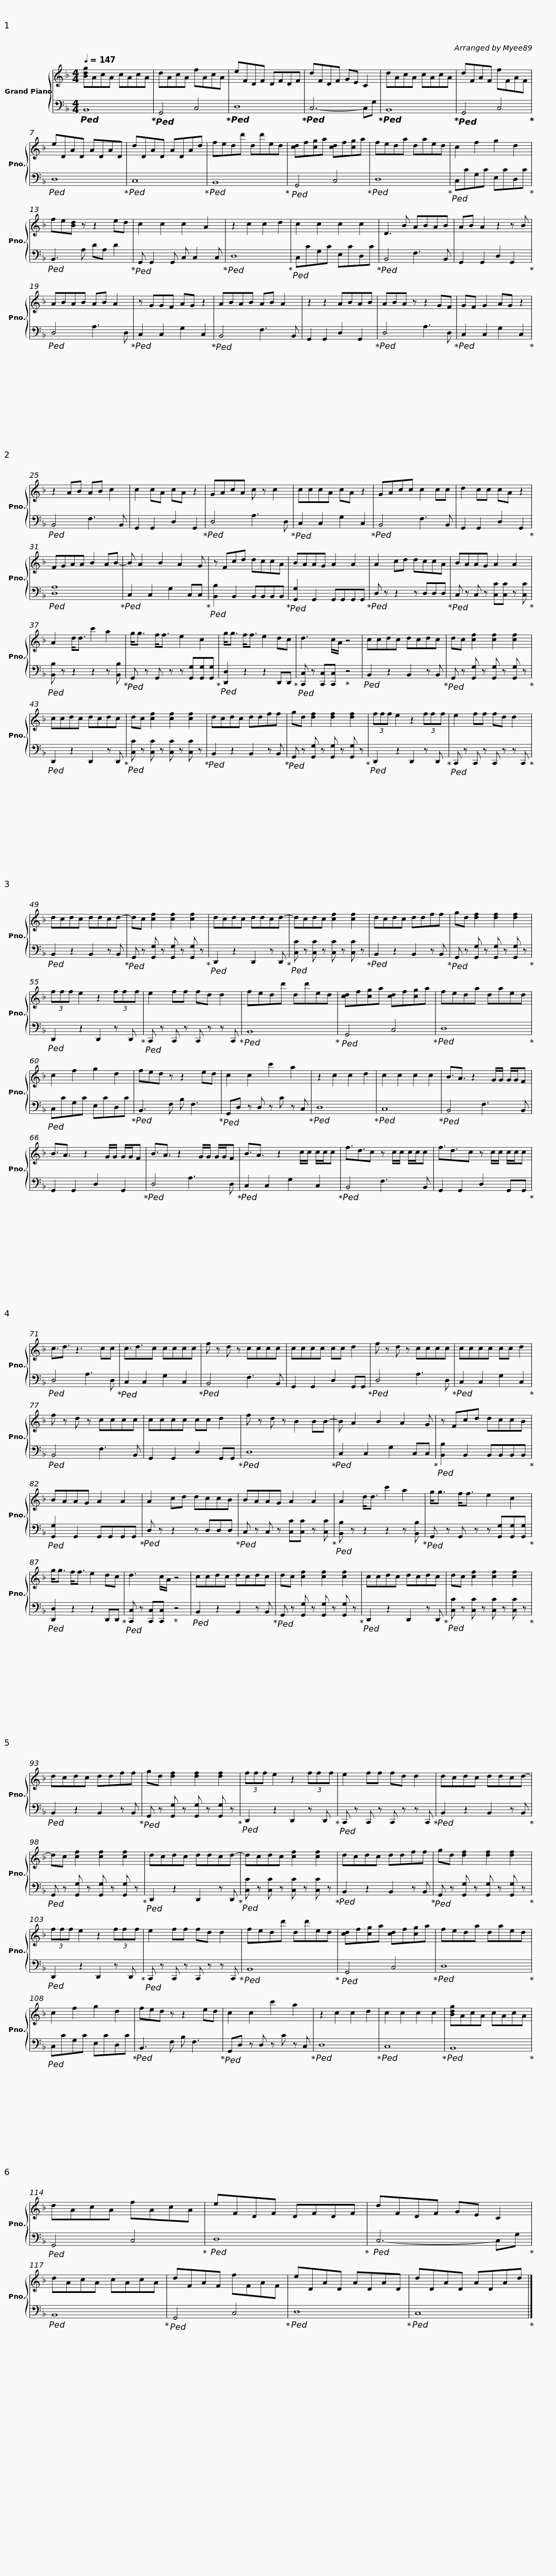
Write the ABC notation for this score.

X:1
%%score { 1 | 2 }
L:1/8
Q:1/4=147
M:4/4
I:linebreak $
K:F
V:1 treble
V:2 bass
V:1
 [Bdg]AcA cAcA | dAcA fAcA | eFDF DFDF | dFDF GE C2 | dAcA cAcA |$ %5
 dFAF fFAF | eDAD ADAD | dDAD ADAd | fedd' dd'ed | [cd]f[cg]a [cd]f[cg]a |$ %10
 feda daed | c2 f2 g2 d2 | fe[Bd] z z2 ed | c2 c2 c2 A2 | z2 c2 c2 d2 |$ %15
 c2 c2 c2 c2 | D3 B ABAB | AB A2 z2 z B | ABAB AB A2 | z GGF AG z2 | %20
 ABAB AB A2 |$ z2 z2 ABAB | ABA z z2 GF | GF G2 AG z2 | z2 AB AB c2 | %25
 c2 cA cA z2 | GAcA c z c2 |$ cccA cA z2 | GAcc c2 cc | d2 cc cA z2 | %30
 FGAA B2 AB- | B A2 B2 A2 G | z Fcd dccA |$ BAAG A2 A2 | A2 cd dccA | %35
 BAAG A2 A2 | A2 d<d c'2 a2 | g<g f<f e2 c2 |$ g<g f<f e2 dc | d3 c/A/ z4 | %40
 ccdc dcdc | dc [cf]2 [cf]2 [cf]2 | ccdc dcdc |$ dc [cf]2 [cf]2 [cf]2 | dcdc ddff | %45
 gd [df]2 [df]2 [df]2 | (3fff e2 z2 (3fff | e2 ff fd d2 |$ dcdc ddcd- | dc [cf]2 [cf]2 [cf]2 | %50
 dcdc ddcd- | dcdc [cf]2 [cf]2 | dcdc ddff |$ gd [df]2 [df]2 [df]2 | (3fff e2 z2 (3fff | %55
 e2 ff fd d2 | fedd' dd'ed | [cd]f[cg]a [cd]f[cg]a |$ feda daed | c2 f2 g2 d2 | %60
 fed z z2 ed | c2 c2 c'2 a2 | z2 c2 c2 d2 | c2 c2 c2 c2 |$ B3/2A3/2 z2 G/G/ G/G/F | %65
 B3/2A3/2 z2 G/G/ G/G/F | B3/2A3/2 z2 G/G/ G/G/F | B3/2A3/2 z2 c/c/ c/c/c |$ f3/2d3/2c z c/c/ c/c/c | f3/2d3/2c z c/c/ c/c/c | %70
 c3/2d3/2 z3 cc | c3/2d3/2c cccc | f z d z cccc |$ cccc cc d2 | f z d z cccc | %75
 cccc cc d2 | f z d z cccc | cccc cc d2 |$ f z d z B2 BB- | B A2 B2 A2 G | %80
 z Fcd dccB | BAAG A2 A2 | A2 cd dccB |$ BAAG A2 A2 | A2 d<d c'2 a2 | %85
 g<g f<f e2 c2 | g<g f<f e2 dc | d3 c/A/ z4 |$ ccdc dcdc | dc [cf]2 [cf]2 [cf]2 | %90
 ccdc dcdc | dc [cf]2 [cf]2 [cf]2 | dcdc ddff |$ gd [df]2 [df]2 [df]2 | (3fff e2 z2 (3fff | %95
 e2 ff fd d2 | dcdc ddcd- | dc [cf]2 [cf]2 [cf]2 |$ dcdc ddcd- | dcdc [cf]2 [cf]2 | %100
 dcdc ddff | gd [df]2 [df]2 [df]2 | (3fff e2 z2 (3fff |$ e2 ff fd d2 | fedd' dd'ed | %105
 [cd]f[cg]a [cd]f[cg]a | feda daed | c2 f2 g2 d2 |$ fed z z2 ed | c2 c2 c'2 a2 | %110
 z2 c2 c2 d2 | c2 c2 c2 c2 | [Bdg]AcA cAcA | dAcA fAcA |$ eFDF DFDF | %115
 dFDF GE C2 | dAcA cAcA | dFAF fFAF | eDAD ADAD |$ dDAD ADAd |] %120
V:2
!ped! B,,8!ped-up! |!ped! G,,4 C,4!ped-up! |!ped! D,8!ped-up! |!ped! C,6- C,G,!ped-up! |!ped! B,,8!ped-up! |$ %5
!ped! G,,4 C,4!ped-up! |!ped! D,8!ped-up! |!ped! C,8!ped-up! |!ped! B,,8!ped-up! |!ped! G,,4 C,4!ped-up! |$ %10
!ped! D,8!ped-up! |!ped! C,CG,C E,CD,C!ped-up! |!ped! B,,3 A, DA, D2!ped-up! |!ped! G,, G,,2 G,, C, C,2 C,!ped-up! |!ped! D,8!ped-up! |$ %15
!ped! C,CG,C E,CD,C!ped-up! |!ped! B,,4 F,3 B,, | G,,2 G,,2 D,2 G,,2!ped-up! |!ped! D,4 A,3 D,!ped-up! |!ped! C,2 C,2 G,2 C,2!ped-up! | %20
!ped! B,,4 F,3 B,, |$ G,,2 G,,2 D,2 G,,2!ped-up! |!ped! D,4 A,3 D,!ped-up! |!ped! C,2 C,2 G,2 C,2!ped-up! |!ped! B,,4 F,3 B,, | %25
 G,,2 G,,2 D,2 G,,2!ped-up! |!ped! D,4 A,3 D,!ped-up! |$!ped! C,2 C,2 G,2 C,2!ped-up! |!ped! B,,4 F,3 B,, | G,,2 G,,2 D,2 G,,2!ped-up! | %30
!ped! [D,A,]8!ped-up! |!ped! C,2 C,2 G,2 C,C,!ped-up! |!ped! [B,,B,]2 B,,2 B,,B,,B,,B,,!ped-up! |$!ped! [G,,G,]2 G,,2 G,,G,,G,,G,,!ped-up! |!ped! D, z z2 z D,D,D,!ped-up! | %35
!ped! C, z C, z [C,C][C,C] z [C,C]!ped-up! |!ped! [B,,B,] z z2 z2 z [B,,B,]!ped-up! |!ped! G,, z G,, z z [G,,G,][G,,G,][G,,G,]!ped-up! |$!ped! [D,,D,]2 z2 z2 D,,D,,!ped-up! |!ped! [C,,C,] z [C,,C,][C,,C,]!ped-up! z4 | %40
!ped! B,,2 z2 B,,2 z B,,!ped-up! |!ped! G,, z [G,,G,] z [G,,G,] z [G,,G,] z!ped-up! |!ped! D,,2 z2 D,,2 z D,,!ped-up! |$!ped! [C,C] z [C,C] z [C,C] z [C,C] z!ped-up! |!ped! B,,2 z2 B,,2 z B,,!ped-up! | %45
!ped! G,, z [G,,G,] z [G,,G,] z [G,,G,] z!ped-up! |!ped! D,,2 z2 D,,2 z D,,!ped-up! |!ped! C,, z C,, z C,, z z C,,!ped-up! |$!ped! B,,2 z2 B,,2 z B,,!ped-up! |!ped! G,, z [G,,G,] z [G,,G,] z [G,,G,] z!ped-up! | %50
!ped! D,,2 z2 D,,2 z D,,!ped-up! |!ped! [C,C] z [C,C] z [C,C] z [C,C] z!ped-up! |!ped! B,,2 z2 B,,2 z B,,!ped-up! |$!ped! G,, z [G,,G,] z [G,,G,] z [G,,G,] z!ped-up! |!ped! D,,2 z2 D,,2 z D,,!ped-up! | %55
!ped! C,, z C,, z C,, z z C,,!ped-up! |!ped! B,,8!ped-up! |!ped! G,,4 C,4!ped-up! |$!ped! D,8!ped-up! |!ped! C,CG,C E,CD,C!ped-up! | %60
!ped! B,,3 F, B, F,3!ped-up! |!ped! G,,D, z D, z C z C,!ped-up! |!ped! D,8!ped-up! |!ped! C,8!ped-up! |$!ped! B,,4 F,3 B,, | %65
 G,,2 G,,2 D,2 G,,2!ped-up! |!ped! D,4 A,3 D,!ped-up! |!ped! C,2 C,2 G,2 C,2!ped-up! |$!ped! B,,4 F,3 B,, | G,,2 G,,2 D,2 G,,G,,!ped-up! | %70
!ped! D,4 A,3 D,!ped-up! |!ped! C,2 C,2 G,2 C,2!ped-up! |!ped! B,,4 F,3 B,, |$ G,,2 G,,2 D,2 G,,G,,!ped-up! |!ped! D,4 A,3 D,!ped-up! | %75
!ped! C,2 C,2 G,2 C,2!ped-up! |!ped! B,,4 F,3 B,, | G,,2 G,,2 D,2 G,,G,,!ped-up! |$!ped! D,8!ped-up! |!ped! C,2 C,2 G,2 C,C,!ped-up! | %80
!ped! [B,,B,]2 B,,2 B,,B,,B,,B,,!ped-up! |!ped! [G,,G,]2 G,,2 G,,G,,G,,G,,!ped-up! |!ped! D, z z2 z D,D,D,!ped-up! |$!ped! C, z C, z [C,C][C,C] z [C,C]!ped-up! |!ped! [B,,B,] z z2 z2 z [B,,B,]!ped-up! | %85
!ped! G,, z G,, z z [G,,G,][G,,G,][G,,G,]!ped-up! |!ped! [D,,D,]2 z2 z2 D,,D,,!ped-up! |!ped! [C,,C,] z [C,,C,][C,,C,]!ped-up! z4 |$!ped! B,,2 z2 B,,2 z B,,!ped-up! |!ped! G,, z [G,,G,] z [G,,G,] z [G,,G,] z!ped-up! | %90
!ped! D,,2 z2 D,,2 z D,,!ped-up! |!ped! [C,C] z [C,C] z [C,C] z [C,C] z!ped-up! |!ped! B,,2 z2 B,,2 z B,,!ped-up! |$!ped! G,, z [G,,G,] z [G,,G,] z [G,,G,] z!ped-up! |!ped! D,,2 z2 D,,2 z D,,!ped-up! | %95
!ped! C,, z C,, z C,, z z C,,!ped-up! |!ped! B,,2 z2 B,,2 z B,,!ped-up! |!ped! G,, z [G,,G,] z [G,,G,] z [G,,G,] z!ped-up! |$!ped! D,,2 z2 D,,2 z D,,!ped-up! |!ped! [C,C] z [C,C] z [C,C] z [C,C] z!ped-up! | %100
!ped! B,,2 z2 B,,2 z B,,!ped-up! |!ped! G,, z [G,,G,] z [G,,G,] z [G,,G,] z!ped-up! |!ped! D,,2 z2 D,,2 z D,,!ped-up! |$!ped! C,, z C,, z C,, z z C,,!ped-up! |!ped! B,,8!ped-up! | %105
!ped! G,,4 C,4!ped-up! |!ped! D,8!ped-up! |!ped! C,CG,C E,CD,C!ped-up! |$!ped! B,,3 F, B, F,3!ped-up! |!ped! G,,D, z D, z C z C,!ped-up! | %110
!ped! D,8!ped-up! |!ped! C,8!ped-up! |!ped! B,,8!ped-up! |!ped! G,,4 C,4!ped-up! |$!ped! D,8!ped-up! | %115
!ped! C,6- C,G,!ped-up! |!ped! B,,8!ped-up! |!ped! G,,4 C,4!ped-up! |!ped! D,8!ped-up! |$!ped! C,8!ped-up! |] %120
